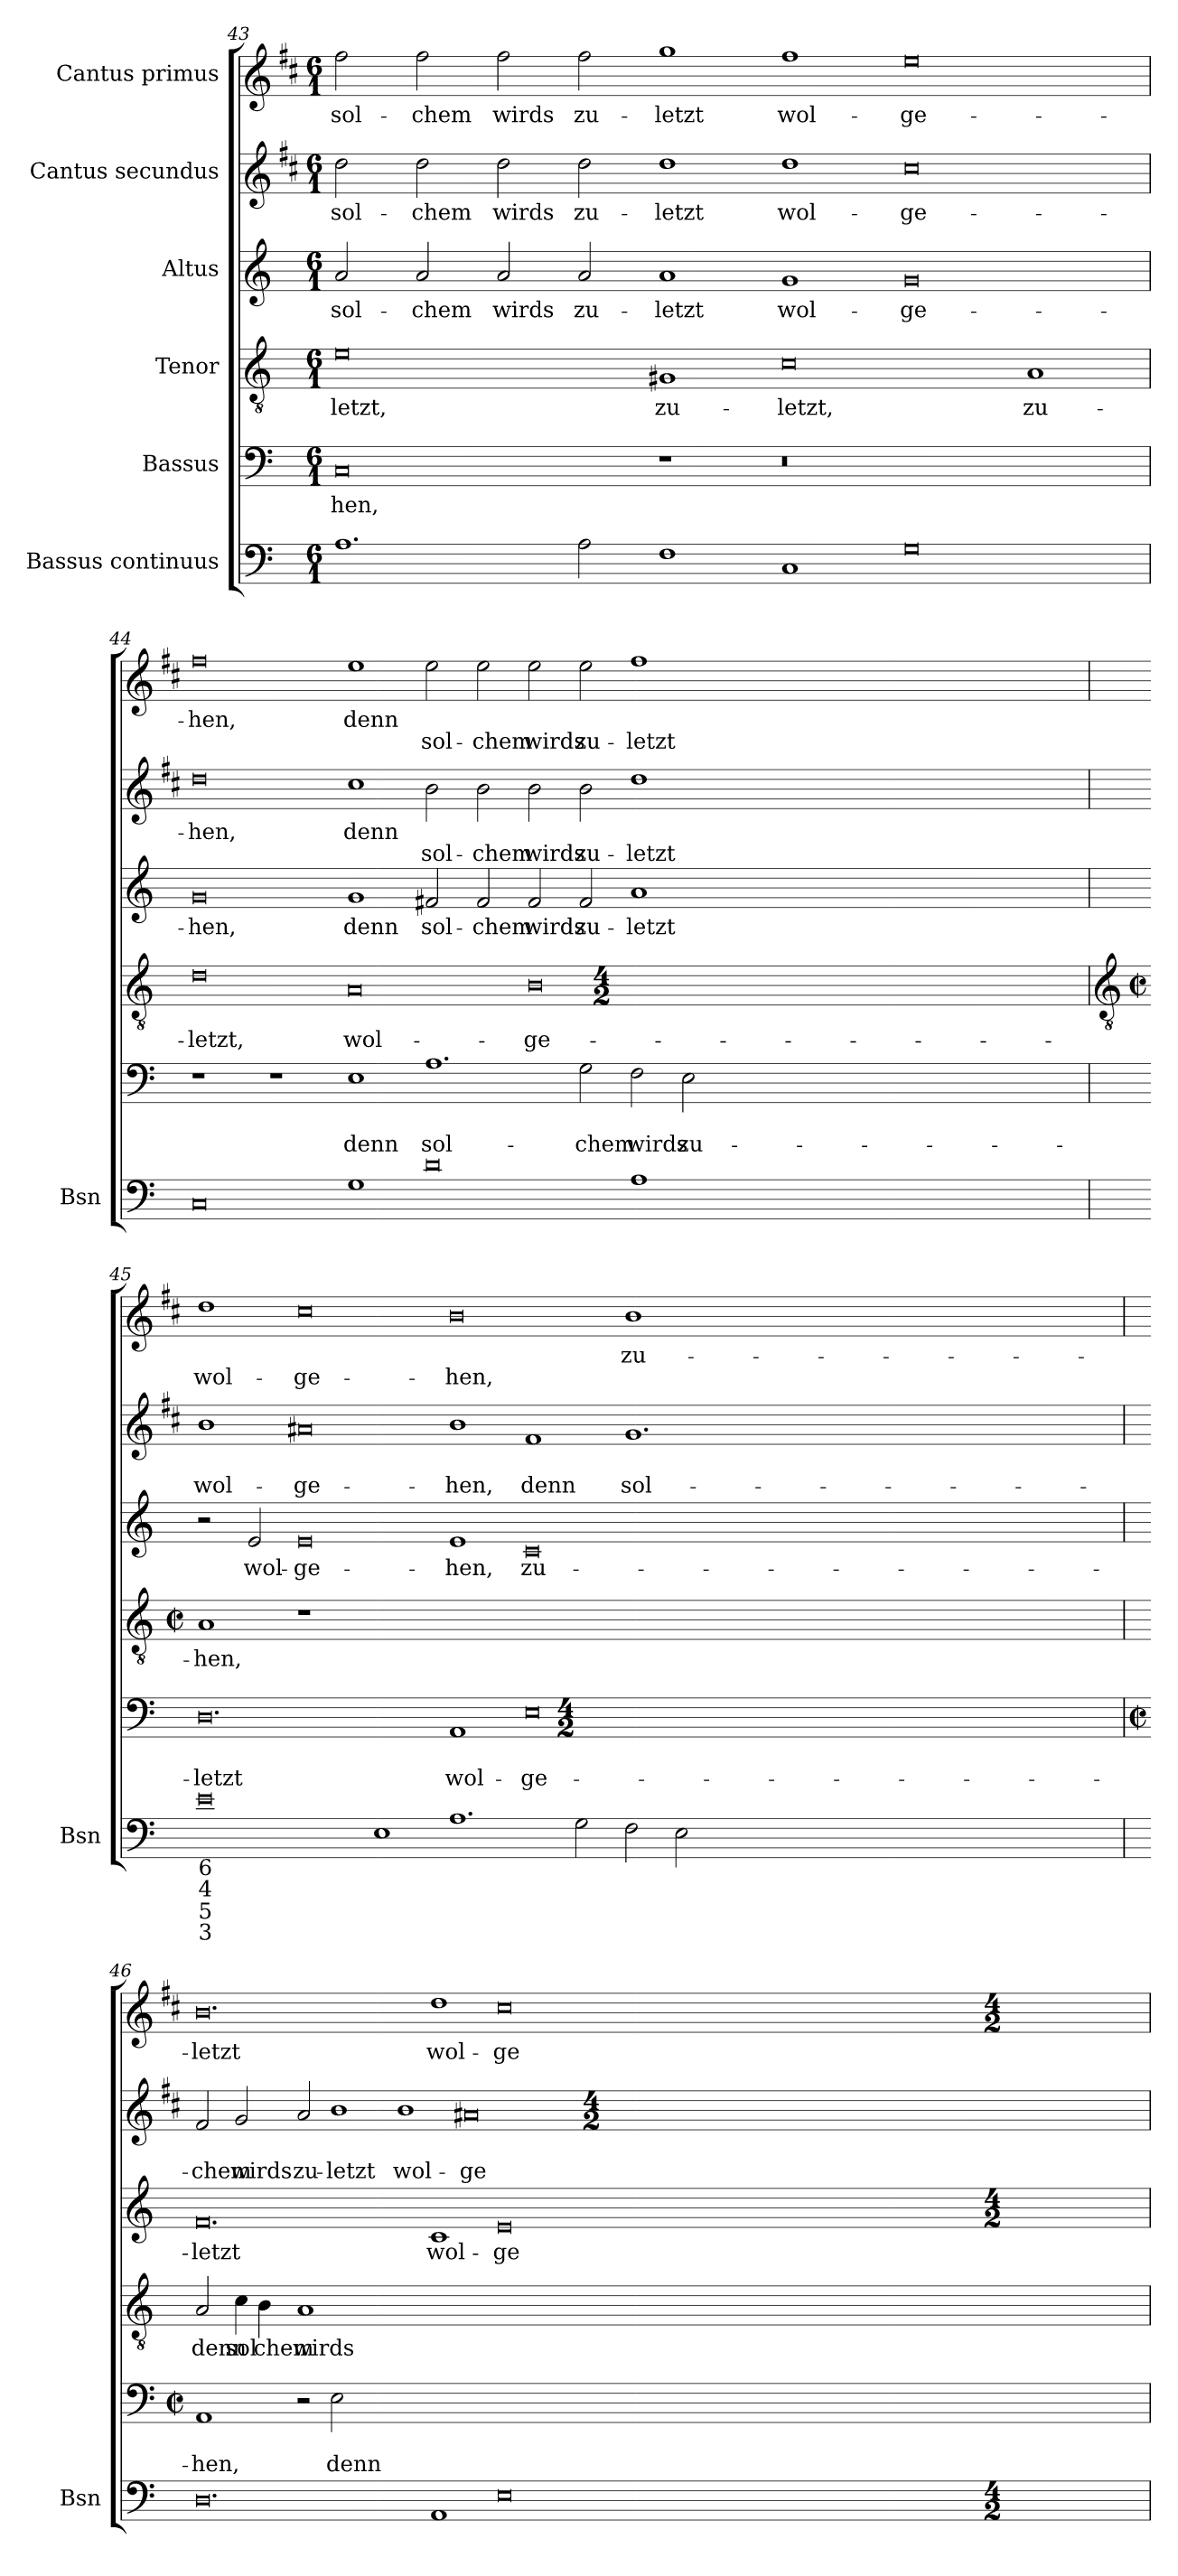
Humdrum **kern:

**kern	**kern	**text	**text	**kern	**text	**kern	**text	**kern	**text	**text	**kern	**text	**text
*part6	*part5	*part5	*part5	*part4	*part4	*part3	*part3	*part2	*part2	*part2	*part1	*part1	*part1
*staff6	*staff5	*staff5	*staff5	*staff4	*staff4	*staff3	*staff3	*staff2	*staff2	*staff2	*staff1	*staff1	*staff1
*I"Bassus continuus	*I"Bassus	*	*	*I"Tenor	*	*I"Altus	*	*I"Cantus secundus	*	*	*I"Cantus  primus	*	*
*I'Bsn	*	*	*	*	*	*	*	*	*	*	*	*	*
!!LO:LB:g=z
*clefF4	*clefF4	*	*	*clefGv2	*	*clefG2	*	*clefG2	*	*	*clefG2	*	*
*	*	*	*	*	*	*	*	*ITrd1c2	*	*	*ITrd1c2	*	*
*k[]	*k[]	*	*	*k[]	*	*k[]	*	*k[]	*	*	*k[]	*	*
*C:	*C:	*	*	*C:	*	*C:	*	*C:	*	*	*C:	*	*
*M6/1	*M6/1	*	*	*M6/1	*	*M6/1	*	*M6/1	*	*	*M6/1	*	*
=43	=43	=43	=43	=43	=43	=43	=43	=43	=43	=43	=43	=43	=43
!	!	!LO:LY:b	!	!	!LO:LY:b	!	!LO:LY:b	!	!LO:LY:b	!	!	!LO:LY:b	!
1.A	0C	-hen,	.	0e	-letzt,	2a	sol-	2cc	sol-	.	2ee	sol-	.
!	!	!	!	!	!	!	!LO:LY:b	!	!LO:LY:b	!	!	!LO:LY:b	!
.	.	.	.	.	.	2a	-chem	2cc	-chem	.	2ee	-chem	.
!	!	!	!	!	!	!	!LO:LY:b	!	!LO:LY:b	!	!	!LO:LY:b	!
.	.	.	.	.	.	2a	wirds	2cc	wirds	.	2ee	wirds	.
!	!	!	!	!	!	!	!LO:LY:b	!	!LO:LY:b	!	!	!LO:LY:b	!
2A	.	.	.	.	.	2a	zu-	2cc	zu-	.	2ee	zu-	.
!	!	!	!	!	!LO:LY:b	!	!LO:LY:b	!	!LO:LY:b	!	!	!LO:LY:b	!
1F	1r	.	.	1G#X	zu-	1a	-letzt	1cc	-letzt	.	1ff	-letzt	.
!	!	!	!	!	!LO:LY:b	!	!LO:LY:b	!	!LO:LY:b	!	!	!LO:LY:b	!
1C	0.r	.	.	0c	-letzt,	1g	wol-	1cc	wol-	.	1ee	wol-	.
!	!	!	!	!	!	!	!LO:LY:b	!	!LO:LY:b	!	!	!LO:LY:b	!
0G	.	.	.	.	.	0g	-ge-	0b	-ge-	.	0dd	-ge-	.
!	!	!	!	!	!LO:LY:b	!	!	!	!	!	!	!	!
.	.	.	.	1A	zu-	.	.	.	.	.	.	.	.
!!LO:LB:g=z
=44	=44	=44	=44	=44	=44	=44	=44	=44	=44	=44	=44	=44	=44
!	!	!	!	!	!LO:LY:b	!	!LO:LY:b	!	!LO:LY:b	!	!	!LO:LY:b	!
0C	1r	.	.	0d	-letzt,	0g	-hen,	0cc	-hen,	.	0ee	-hen,	.
.	1r	.	.	.	.	.	.	.	.	.	.	.	.
!	!	!	!LO:LY:b	!	!LO:LY:b	!	!LO:LY:b	!	!LO:LY:b	!	!	!LO:LY:b	!
1G	1E	.	denn	0A	wol-	1g	denn	1b	denn	.	1dd	denn	.
!	!	!	!LO:LY:b	!	!	!	!LO:LY:b	!	!	!LO:LY:b	!	!	!LO:LY:b
0d	1.A	.	sol-	.	.	2f#X	sol-	2a	.	sol-	2dd	.	sol-
!	!	!	!	!	!	!	!LO:LY:b	!	!	!LO:LY:b	!	!	!LO:LY:b
.	.	.	.	.	.	2f#	-chem	2a	.	-chem	2dd	.	-chem
!	!	!	!	!	!LO:LY:b	!	!LO:LY:b	!	!	!LO:LY:b	!	!	!LO:LY:b
.	.	.	.	0B	-ge-	2f#	wirds	2a	.	wirds	2dd	.	wirds
!	!	!	!LO:LY:b	!	!	!	!LO:LY:b	!	!	!LO:LY:b	!	!	!LO:LY:b
.	2G	.	-chem	.	.	2f#	zu-	2a	.	zu-	2dd	.	zu-
!	!	!	!LO:LY:b	!	!	!	!LO:LY:b	!	!	!LO:LY:b	!	!	!LO:LY:b
1A	2F	.	wirds	.	.	1a	-letzt	1cc	.	-letzt	1ee	.	-letzt
!	!	!	!LO:LY:b	!	!	!	!	!	!	!	!	!	!
.	2E	.	zu-	.	.	.	.	.	.	.	.	.	.
*	*	*	*	*M4/2	*	*	*	*	*	*	*	*	*
*	*	*	*	*met(c|)	*	*	*	*	*	*	*	*	*
!!LO:LB:g=z
=45	=45	=45	=45	=45	=45	=45	=45	=45	=45	=45	=45	=45	=45
*	*	*	*	*clefGv2	*	*	*	*	*	*	*	*	*
*	*	*	*	*M4/2	*	*	*	*	*	*	*	*	*
*	*	*	*	*met(c|)	*	*	*	*	*	*	*	*	*
!LO:TX:b:t=6\n4	!	!	!	!	!	!	!	!	!	!	!	!	!
!LO:TX:b:t=5\n3	!	!	!	!	!	!	!	!	!	!	!	!	!
!	!	!	!LO:LY:b	!	!LO:LY:b	!	!	!	!	!LO:LY:b	!	!	!LO:LY:b
0e	0.D	.	-letzt	1A	-hen,	2r	.	1a	.	wol-	1cc	.	wol-
!	!	!	!	!	!	!	!LO:LY:b	!	!	!	!	!	!
.	.	.	.	.	.	2e	wol-	.	.	.	.	.	.
!	!	!	!	!	!	!	!LO:LY:b	!	!	!LO:LY:b	!	!	!LO:LY:b
.	.	.	.	1r	.	0e	-ge-	0g#X	.	-ge-	0b	.	-ge-
1E	.	.	.	00ryy	.	.	.	.	.	.	.	.	.
!	!	!	!LO:LY:b	!	!	!	!LO:LY:b	!	!	!LO:LY:b	!	!	!LO:LY:b
1.A	1AA	.	wol-	.	.	1e	-hen,	1a	.	-hen,	0a	.	-hen,
!	!	!	!LO:LY:b	!	!	!	!LO:LY:b	!	!	!LO:LY:b	!	!	!
.	0E	.	-ge-	.	.	0c	zu-	1e	.	denn	.	.	.
2G	.	.	.	.	.	.	.	.	.	.	.	.	.
!	!	!	!	!	!	!	!	!	!	!LO:LY:b	!	!LO:LY:b	!
2F	.	.	.	.	.	.	.	1.f	.	sol-	1a	zu-	.
2E	.	.	.	.	.	.	.	.	.	.	.	.	.
*	*M4/2	*	*	*	*	*	*	*	*	*	*	*	*
*	*met(c|)	*	*	*	*	*	*	*	*	*	*	*	*
2ryy	2ryy	.	.	2ryy	.	2ryy	.	.	.	.	2ryy	.	.
!!LO:LB:g=z
=46	=46	=46	=46	=46	=46	=46	=46	=46	=46	=46	=46	=46	=46
*	*M4/2	*	*	*	*	*	*	*	*	*	*	*	*
*	*met(c|)	*	*	*	*	*	*	*	*	*	*	*	*
!	!	!	!LO:LY:b	!	!LO:LY:b	!	!LO:LY:b	!	!	!LO:LY:b	!	!LO:LY:b	!
0.D	1AA	.	-hen,	2A	denn	0.f	-letzt	2e	.	-chem	0.a	-letzt	.
!	!	!	!	!	!LO:LY:b	!	!	!	!	!LO:LY:b	!	!	!
.	.	.	.	4c	sol-	.	.	2f	.	wirds	.	.	.
!	!	!	!	!	!LO:LY:b	!	!	!	!	!	!	!	!
.	.	.	.	4B	-chem	.	.	.	.	.	.	.	.
!	!	!	!	!	!LO:LY:b	!	!	!	!	!LO:LY:b	!	!	!
.	2r	.	.	1A	wirds	.	.	2g	.	zu-	.	.	.
!	!	!	!LO:LY:b	!	!	!	!	!	!	!LO:LY:b	!	!	!
.	2E	.	denn	.	.	.	.	1a	.	-letzt	.	.	.
.	00ryy	.	.	00ryy	.	.	.	.	.	.	.	.	.
!	!	!	!	!	!	!	!	!	!	!LO:LY:b	!	!	!
.	.	.	.	.	.	.	.	1a	.	wol-	.	.	.
!	!	!	!	!	!	!	!LO:LY:b	!	!	!	!	!LO:LY:b	!
1AA	.	.	.	.	.	1c	wol-	.	.	.	1cc	wol-	.
!	!	!	!	!	!	!	!	!	!	!LO:LY:b	!	!	!
.	.	.	.	.	.	.	.	0g#X	.	-ge-	.	.	.
!	!	!	!	!	!	!	!LO:LY:b	!	!	!	!	!LO:LY:b	!
0E	.	.	.	.	.	0e	-ge-	.	.	.	0b	-ge-	.
*	*	*	*	*	*	*	*	*M4/2	*	*	*	*	*
*	*	*	*	*	*	*	*	*met(c|)	*	*	*	*	*
.	.	.	.	.	.	.	.	2ryy	.	.	.	.	.
*M4/2	*	*	*	*	*	*M4/2	*	*	*	*	*M4/2	*	*
*met(c|)	*	*	*	*	*	*met(c|)	*	*	*	*	*met(c|)	*	*
=	=	=	=	=	=	=	=	=	=	=	=	=	=
*-	*-	*-	*-	*-	*-	*-	*-	*-	*-	*-	*-	*-	*-
